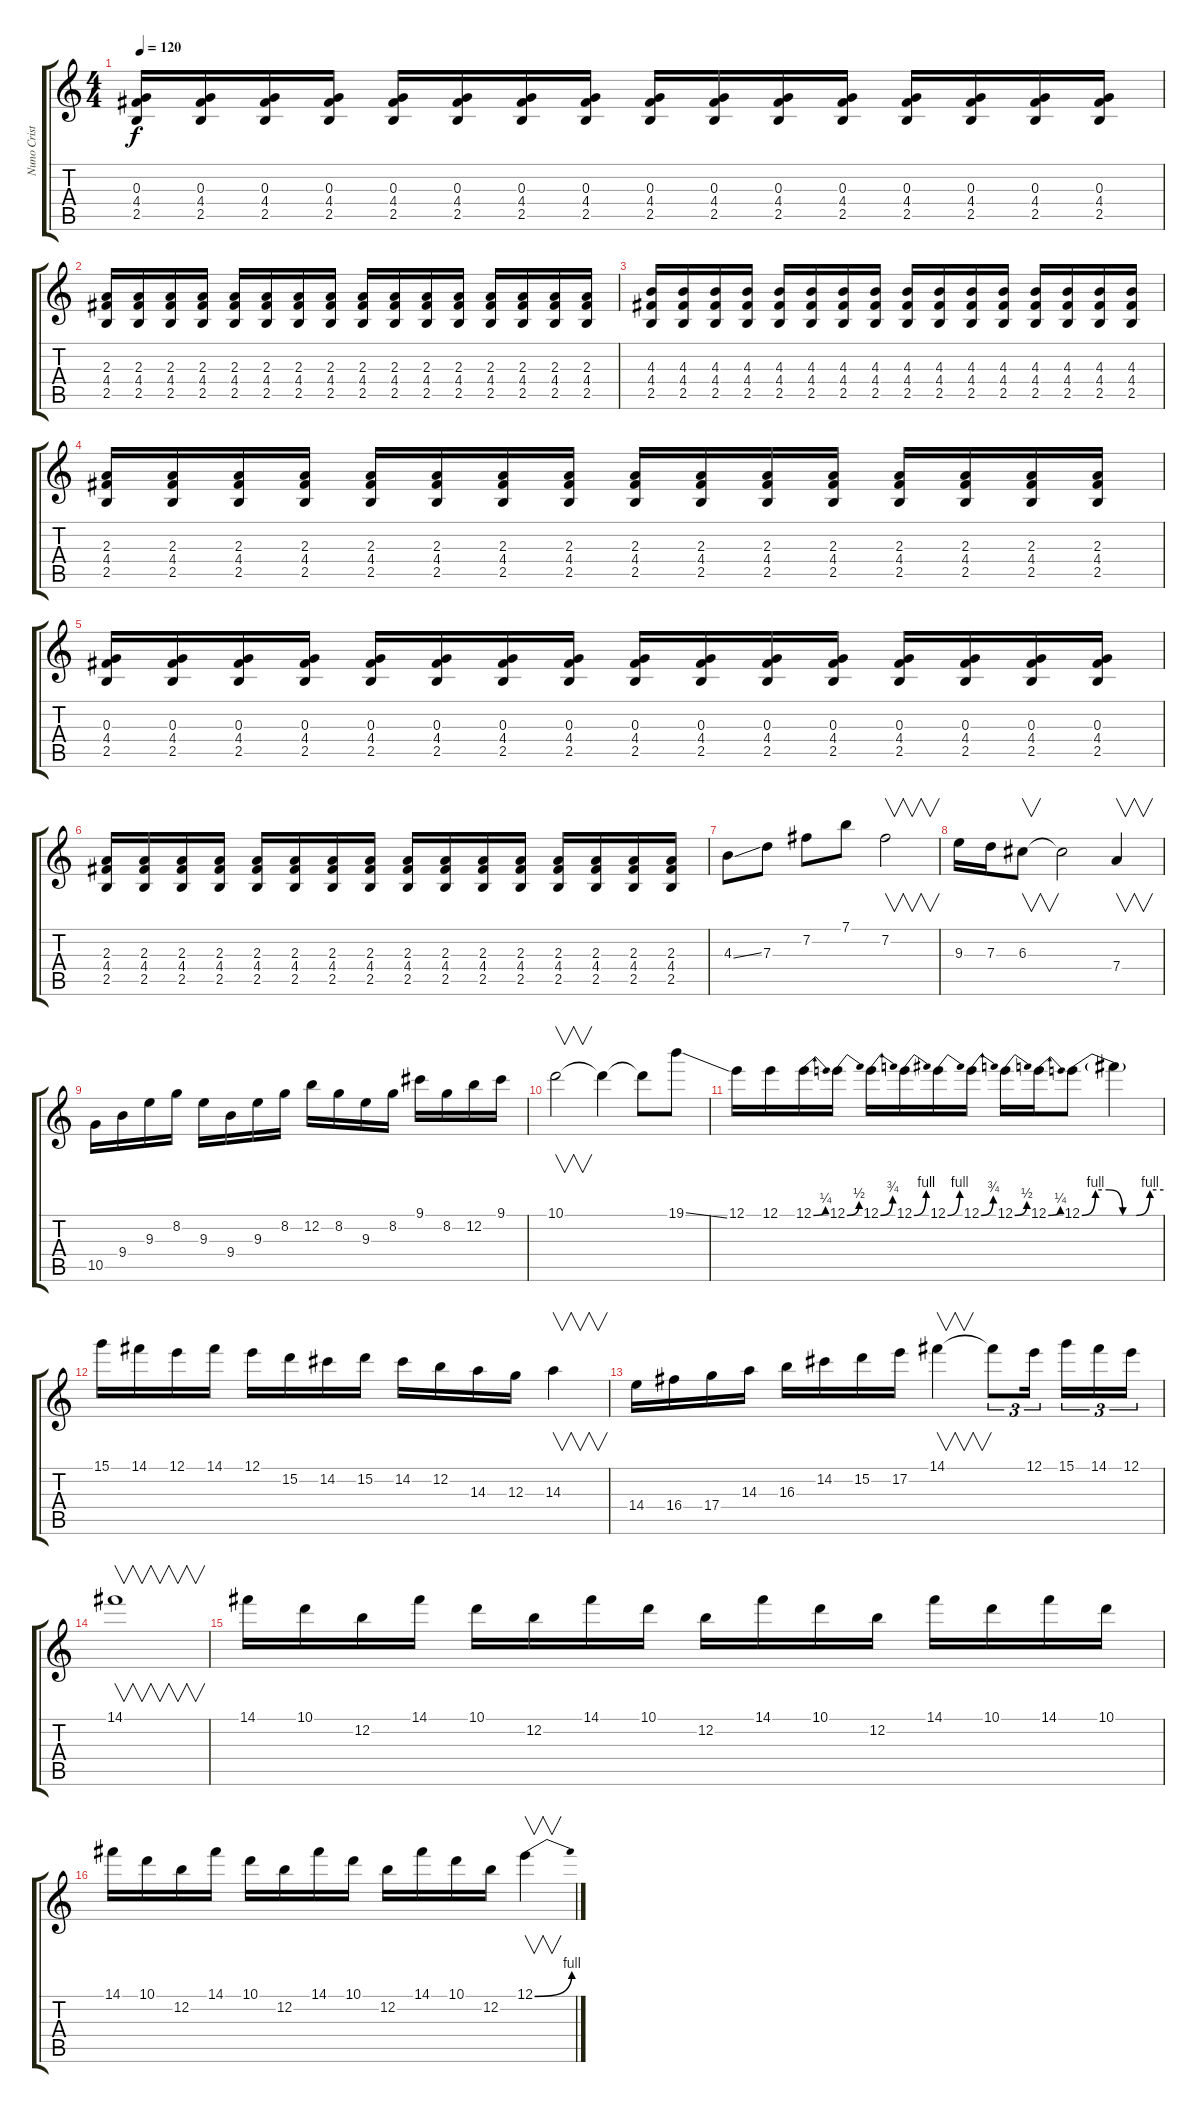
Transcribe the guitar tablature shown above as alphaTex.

\track ("Nuno Cristóvão" "Nuno Crist") {instrument electricguitarclean}
\staff {score tabs}
\tuning (E4 B3 G3 D3 A2 E2) {hide}
\ts (4 4)
\tempo 120
\clef g2
\ks c
(0.3 4.4 2.5).16{dy f} (0.3 4.4 2.5).16 (0.3 4.4 2.5).16 (0.3 4.4 2.5).16 (0.3 4.4 2.5).16 (0.3 4.4 2.5).16 (0.3 4.4 2.5).16 (0.3 4.4 2.5).16 (0.3 4.4 2.5).16 (0.3 4.4 2.5).16 (0.3 4.4 2.5).16 (0.3 4.4 2.5).16 (0.3 4.4 2.5).16 (0.3 4.4 2.5).16 (0.3 4.4 2.5).16 (0.3 4.4 2.5).16 |
(2.3 4.4 2.5).16 (2.3 4.4 2.5).16 (2.3 4.4 2.5).16 (2.3 4.4 2.5).16 (2.3 4.4 2.5).16 (2.3 4.4 2.5).16 (2.3 4.4 2.5).16 (2.3 4.4 2.5).16 (2.3 4.4 2.5).16 (2.3 4.4 2.5).16 (2.3 4.4 2.5).16 (2.3 4.4 2.5).16 (2.3 4.4 2.5).16 (2.3 4.4 2.5).16 (2.3 4.4 2.5).16 (2.3 4.4 2.5).16 |
(4.3 4.4 2.5).16 (4.3 4.4 2.5).16 (4.3 4.4 2.5).16 (4.3 4.4 2.5).16 (4.3 4.4 2.5).16 (4.3 4.4 2.5).16 (4.3 4.4 2.5).16 (4.3 4.4 2.5).16 (4.3 4.4 2.5).16 (4.3 4.4 2.5).16 (4.3 4.4 2.5).16 (4.3 4.4 2.5).16 (4.3 4.4 2.5).16 (4.3 4.4 2.5).16 (4.3 4.4 2.5).16 (4.3 4.4 2.5).16 |
(2.3 4.4 2.5).16 (2.3 4.4 2.5).16 (2.3 4.4 2.5).16 (2.3 4.4 2.5).16 (2.3 4.4 2.5).16 (2.3 4.4 2.5).16 (2.3 4.4 2.5).16 (2.3 4.4 2.5).16 (2.3 4.4 2.5).16 (2.3 4.4 2.5).16 (2.3 4.4 2.5).16 (2.3 4.4 2.5).16 (2.3 4.4 2.5).16 (2.3 4.4 2.5).16 (2.3 4.4 2.5).16 (2.3 4.4 2.5).16 |
(0.3 4.4 2.5).16 (0.3 4.4 2.5).16 (0.3 4.4 2.5).16 (0.3 4.4 2.5).16 (0.3 4.4 2.5).16 (0.3 4.4 2.5).16 (0.3 4.4 2.5).16 (0.3 4.4 2.5).16 (0.3 4.4 2.5).16 (0.3 4.4 2.5).16 (0.3 4.4 2.5).16 (0.3 4.4 2.5).16 (0.3 4.4 2.5).16 (0.3 4.4 2.5).16 (0.3 4.4 2.5).16 (0.3 4.4 2.5).16 |
(2.3 4.4 2.5).16 (2.3 4.4 2.5).16 (2.3 4.4 2.5).16 (2.3 4.4 2.5).16 (2.3 4.4 2.5).16 (2.3 4.4 2.5).16 (2.3 4.4 2.5).16 (2.3 4.4 2.5).16 (2.3 4.4 2.5).16 (2.3 4.4 2.5).16 (2.3 4.4 2.5).16 (2.3 4.4 2.5).16 (2.3 4.4 2.5).16 (2.3 4.4 2.5).16 (2.3 4.4 2.5).16 (2.3 4.4 2.5).16 |
4.3{ss}.8 7.3.8 7.2.8 7.1.8 7.2.2{v} |
9.3.16 7.3.16 6.3.8{v} 6.3{t}.2 7.4.4{v} |
10.5.16 9.4.16 9.3.16 8.2.16 9.3.16 9.4.16 9.3.16 8.2.16 12.2.16 8.2.16 9.3.16 8.2.16 9.1.16 8.2.16 12.2.16 9.1.16 |
10.1.2{v} 10.1{t}.4 10.1{t}.8 19.1{ss}.8 |
12.1.16 12.1.16 12.1{be (bend 0 0 60 1)}.16 12.1{be (bend 0 0 60 2)}.16 12.1{be (bend 0 0 60 3)}.16 12.1{be (bend 0 0 60 4)}.16 12.1{be (bend 0 0 60 4)}.16 12.1{be (bend 0 0 60 3)}.16 12.1{be (bend 0 0 60 2)}.16 12.1{be (bend 0 0 60 1)}.16 12.1{be (custom 0 0 10 4 20 4 30 0 40 0 50 4 60 4)}.8 12.1{t}.4 |
15.1.16 14.1.16 12.1.16 14.1.16 12.1.16 15.2.16 14.2.16 15.2.16 14.2.16 12.2.16 14.3.16 12.3.16 14.3.4{v} |
14.4.16 16.4.16 17.4.16 14.3.16 16.3.16 14.2.16 15.2.16 17.2.16 14.1.4{v} 14.1{t}.8{tu (3 2)} 12.1.16{tu (3 2)} 15.1.16{tu (3 2)} 14.1.16{tu (3 2)} 12.1.16{tu (3 2)} |
14.1.1{v} |
14.1.16 10.1.16 12.2.16 14.1.16 10.1.16 12.2.16 14.1.16 10.1.16 12.2.16 14.1.16 10.1.16 12.2.16 14.1.16 10.1.16 14.1.16 10.1.16 |
14.1.16 10.1.16 12.2.16 14.1.16 10.1.16 12.2.16 14.1.16 10.1.16 12.2.16 14.1.16 10.1.16 12.2.16 12.1{be (bend 0 0 60 4)}.4{v}
